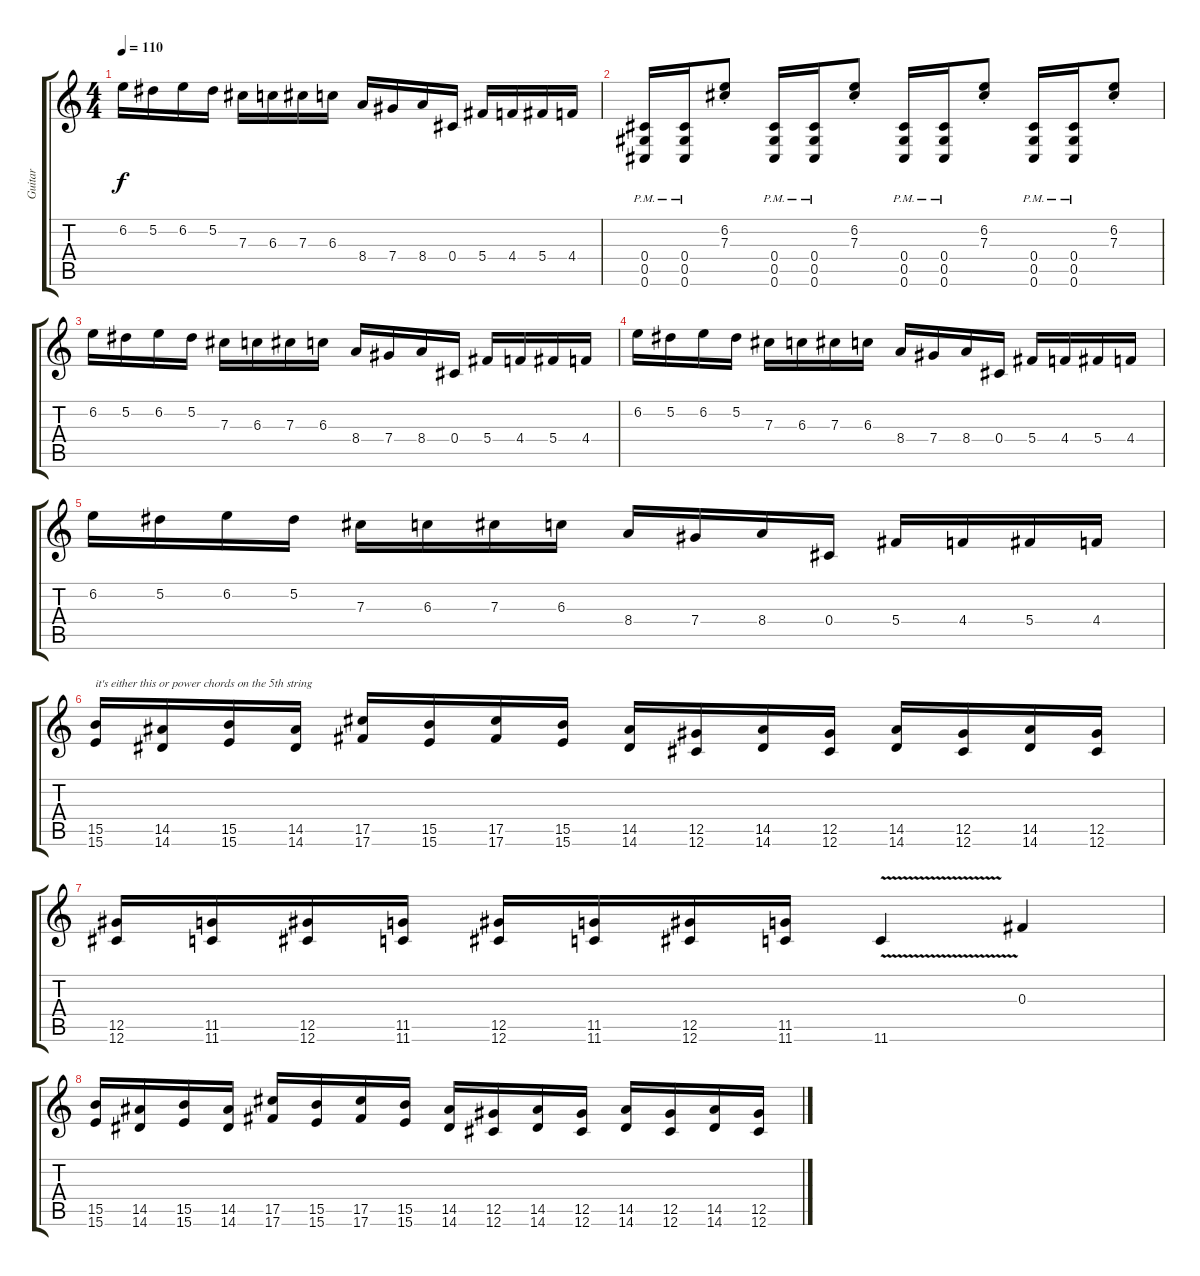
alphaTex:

\track ("Guitar" "Guitar") {instrument distortionguitar}
\staff {score tabs}
\tuning (Eb4 Bb3 Gb3 Db3 Ab2 Db2) {hide}
\ts (4 4)
\tempo 110
\clef g2
\ks c
6.2.16{dy f} 5.2.16 6.2.16 5.2.16 7.3.16 6.3.16 7.3.16 6.3.16 8.4.16 7.4.16 8.4.16 0.4.16 5.4.16 4.4.16 5.4.16 4.4.16 |
(0.4{pm} 0.5{pm} 0.6{pm}).16 (0.4{pm} 0.5{pm} 0.6{pm}).16 (6.2{st} 7.3{st}).8 (0.4{pm} 0.5{pm} 0.6{pm}).16 (0.4{pm} 0.5{pm} 0.6{pm}).16 (6.2{st} 7.3{st}).8 (0.4{pm} 0.5{pm} 0.6{pm}).16 (0.4{pm} 0.5{pm} 0.6{pm}).16 (6.2{st} 7.3{st}).8 (0.4{pm} 0.5{pm} 0.6{pm}).16 (0.4{pm} 0.5{pm} 0.6{pm}).16 (6.2{st} 7.3{st}).8 |
6.2.16 5.2.16 6.2.16 5.2.16 7.3.16 6.3.16 7.3.16 6.3.16 8.4.16 7.4.16 8.4.16 0.4.16 5.4.16 4.4.16 5.4.16 4.4.16 |
6.2.16 5.2.16 6.2.16 5.2.16 7.3.16 6.3.16 7.3.16 6.3.16 8.4.16 7.4.16 8.4.16 0.4.16 5.4.16 4.4.16 5.4.16 4.4.16 |
6.2.16 5.2.16 6.2.16 5.2.16 7.3.16 6.3.16 7.3.16 6.3.16 8.4.16 7.4.16 8.4.16 0.4.16 5.4.16 4.4.16 5.4.16 4.4.16 |
(15.5 15.6).16{txt "it's either this or power chords on the 5th string"} (14.5 14.6).16 (15.5 15.6).16 (14.5 14.6).16 (17.5 17.6).16 (15.5 15.6).16 (17.5 17.6).16 (15.5 15.6).16 (14.5 14.6).16 (12.5 12.6).16 (14.5 14.6).16 (12.5 12.6).16 (14.5 14.6).16 (12.5 12.6).16 (14.5 14.6).16 (12.5 12.6).16 |
(12.5 12.6).16 (11.5 11.6).16 (12.5 12.6).16 (11.5 11.6).16 (12.5 12.6).16 (11.5 11.6).16 (12.5 12.6).16 (11.5 11.6).16 11.6{v}.4 0.3.4 |
(15.5 15.6).16 (14.5 14.6).16 (15.5 15.6).16 (14.5 14.6).16 (17.5 17.6).16 (15.5 15.6).16 (17.5 17.6).16 (15.5 15.6).16 (14.5 14.6).16 (12.5 12.6).16 (14.5 14.6).16 (12.5 12.6).16 (14.5 14.6).16 (12.5 12.6).16 (14.5 14.6).16 (12.5 12.6).16
